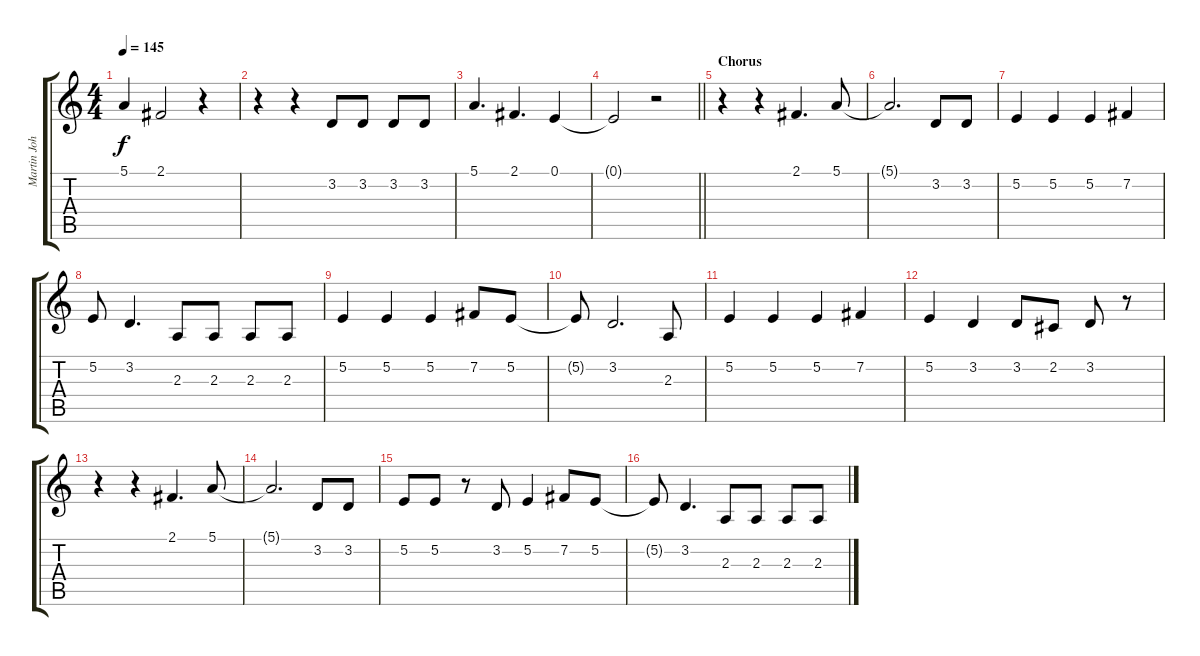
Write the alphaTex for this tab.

\track ("Martin Johnson (Vocals)" "Martin Joh") {instrument clarinet}
\staff {score tabs}
\tuning (E4 B3 G3 D3 A2 E2) {hide}
\ts (4 4)
\tempo 145
\clef g2
\ks c
5.1.4{dy f} 2.1.2 r.4 |
r.4 r.4 3.2.8 3.2.8 3.2.8 3.2.8 |
5.1.4{d} 2.1.4{d} 0.1.4 |
\barLineRight lightlight
0.1{t}.2 r.2 |
\section ("" "Chorus")
r.4 r.4 2.1.4{d} 5.1.8 |
5.1{t}.2{d} 3.2.8 3.2.8 |
5.2.4 5.2.4 5.2.4 7.2.4 |
5.2.8 3.2.4{d} 2.3.8 2.3.8 2.3.8 2.3.8 |
5.2.4 5.2.4 5.2.4 7.2.8 5.2.8 |
5.2{t}.8 3.2.2{d} 2.3.8 |
5.2.4 5.2.4 5.2.4 7.2.4 |
5.2.4 3.2.4 3.2.8 2.2.8 3.2.8 r.8 |
r.4 r.4 2.1.4{d} 5.1.8 |
5.1{t}.2{d} 3.2.8 3.2.8 |
5.2.8 5.2.8 r.8 3.2.8 5.2.4 7.2.8 5.2.8 |
5.2{t}.8 3.2.4{d} 2.3.8 2.3.8 2.3.8 2.3.8
